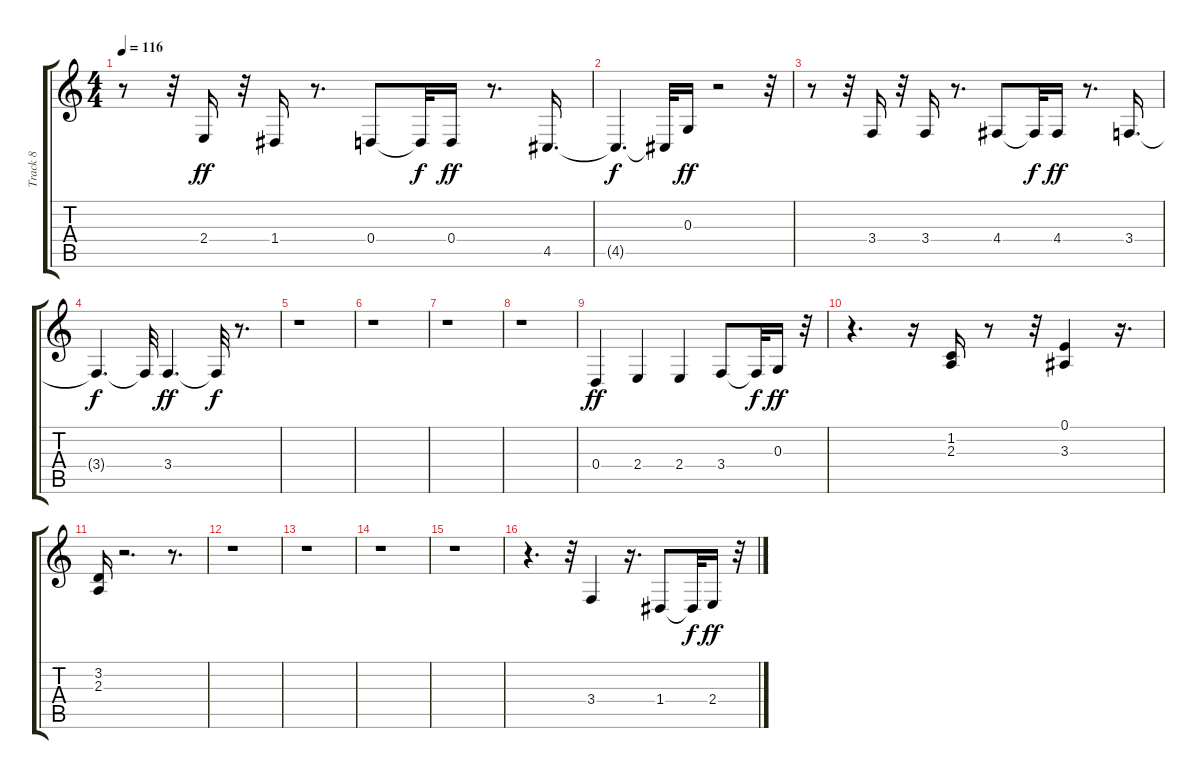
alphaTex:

\track ("Track 8" "Track 8") {instrument trombone}
\staff {score tabs}
\tuning (E4 B3 G3 D3 A2 E2) {hide}
\ts (4 4)
\tempo 116
\clef g2
\ks c
r.8{dy ff} r.32 2.4.16 r.32 1.4.16 r.8{d} 0.4.8 0.4{t}.32{dy f} 0.4.16{dy ff} r.8{d} 4.5.16{d} |
4.5{t}.4{d dy f} 4.5{t}.32 0.3.16{dy ff} r.2 r.32 |
r.8 r.32 3.4.16 r.32 3.4.16 r.8{d} 4.4.8 4.4{t}.32{dy f} 4.4.16{dy ff} r.8{d} 3.4.16{d} |
3.4{t}.4{d dy f} 3.4{t}.32 3.4.4{d dy ff} 3.4{t}.32{dy f} r.8{d} |
r.1 |
r.1 |
r.1 |
r.1 |
0.4.4{dy ff} 2.4.4 2.4.4 3.4.8 3.4{t}.32{dy f} 0.3.16{dy ff} r.32 |
r.4{d} r.16 (1.2 2.3).16 r.8 r.32 (0.1 3.3).4 r.16{d} |
(3.2 2.3).16 r.2{d} r.8{d} |
r.1 |
r.1 |
r.1 |
r.1 |
r.4{d} r.32 3.4.4 r.16{d} 1.4.8 1.4{t}.32{dy f} 2.4.16{dy ff} r.32
